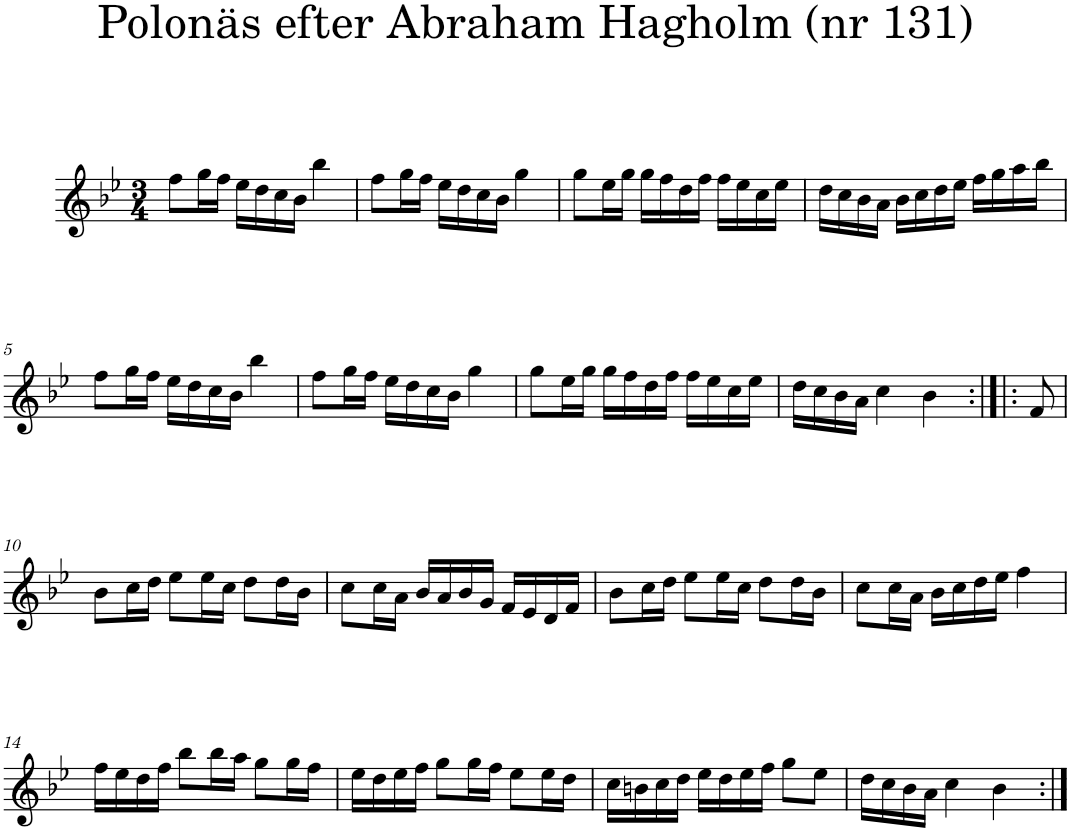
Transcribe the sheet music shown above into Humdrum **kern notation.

**kern
*part1
*staff1
*I"Piano
*I'Pno
*clefG2
*k[b-e-]
*B-:
*M3/4
=1
8ff\L
16gg\L
16ff\JJ
16ee-\LL
16dd\
16cc\
16b-\JJ
4bb-\
=2
8ff\L
16gg\L
16ff\JJ
16ee-\LL
16dd\
16cc\
16b-\JJ
4gg\
=3
8gg\L
16ee-\L
16gg\JJ
16gg\LL
16ff\
16dd\
16ff\JJ
16ff\LL
16ee-\
16cc\
16ee-\JJ
=4
16dd\LL
16cc\
16b-\
16a\JJ
16b-\LL
16cc\
16dd\
16ee-\JJ
16ff\LL
16gg\
16aa\
16bb-\JJ
!!LO:LB:g=z
=5
8ff\L
16gg\L
16ff\JJ
16ee-\LL
16dd\
16cc\
16b-\JJ
4bb-\
=6
8ff\L
16gg\L
16ff\JJ
16ee-\LL
16dd\
16cc\
16b-\JJ
4gg\
=7
8gg\L
16ee-\L
16gg\JJ
16gg\LL
16ff\
16dd\
16ff\JJ
16ff\LL
16ee-\
16cc\
16ee-\JJ
=8
16dd\LL
16cc\
16b-\
16a\JJ
4cc\
4b-\
=9:|!|:
8f/
!!LO:LB:g=z
=10
8b-\L
16cc\L
16dd\JJ
8ee-\L
16ee-\L
16cc\JJ
8dd\L
16dd\L
16b-\JJ
=11
8cc\L
16cc\L
16a\JJ
16b-/LL
16a/
16b-/
16g/JJ
16f/LL
16e-/
16d/
16f/JJ
=12
8b-\L
16cc\L
16dd\JJ
8ee-\L
16ee-\L
16cc\JJ
8dd\L
16dd\L
16b-\JJ
=13
8cc\L
16cc\L
16a\JJ
16b-\LL
16cc\
16dd\
16ee-\JJ
4ff\
!!LO:LB:g=z
=14
16ff\LL
16ee-\
16dd\
16ff\JJ
8bb-\L
16bb-\L
16aa\JJ
8gg\L
16gg\L
16ff\JJ
=15
16ee-\LL
16dd\
16ee-\
16ff\JJ
8gg\L
16gg\L
16ff\JJ
8ee-\L
16ee-\L
16dd\JJ
=16
16cc\LL
16bn\
16cc\
16dd\JJ
16ee-\LL
16dd\
16ee-\
16ff\JJ
8gg\L
8ee-\J
=17
16dd\LL
16cc\
16b-\
16a\JJ
4cc\
4b-\
=:|!
*-
